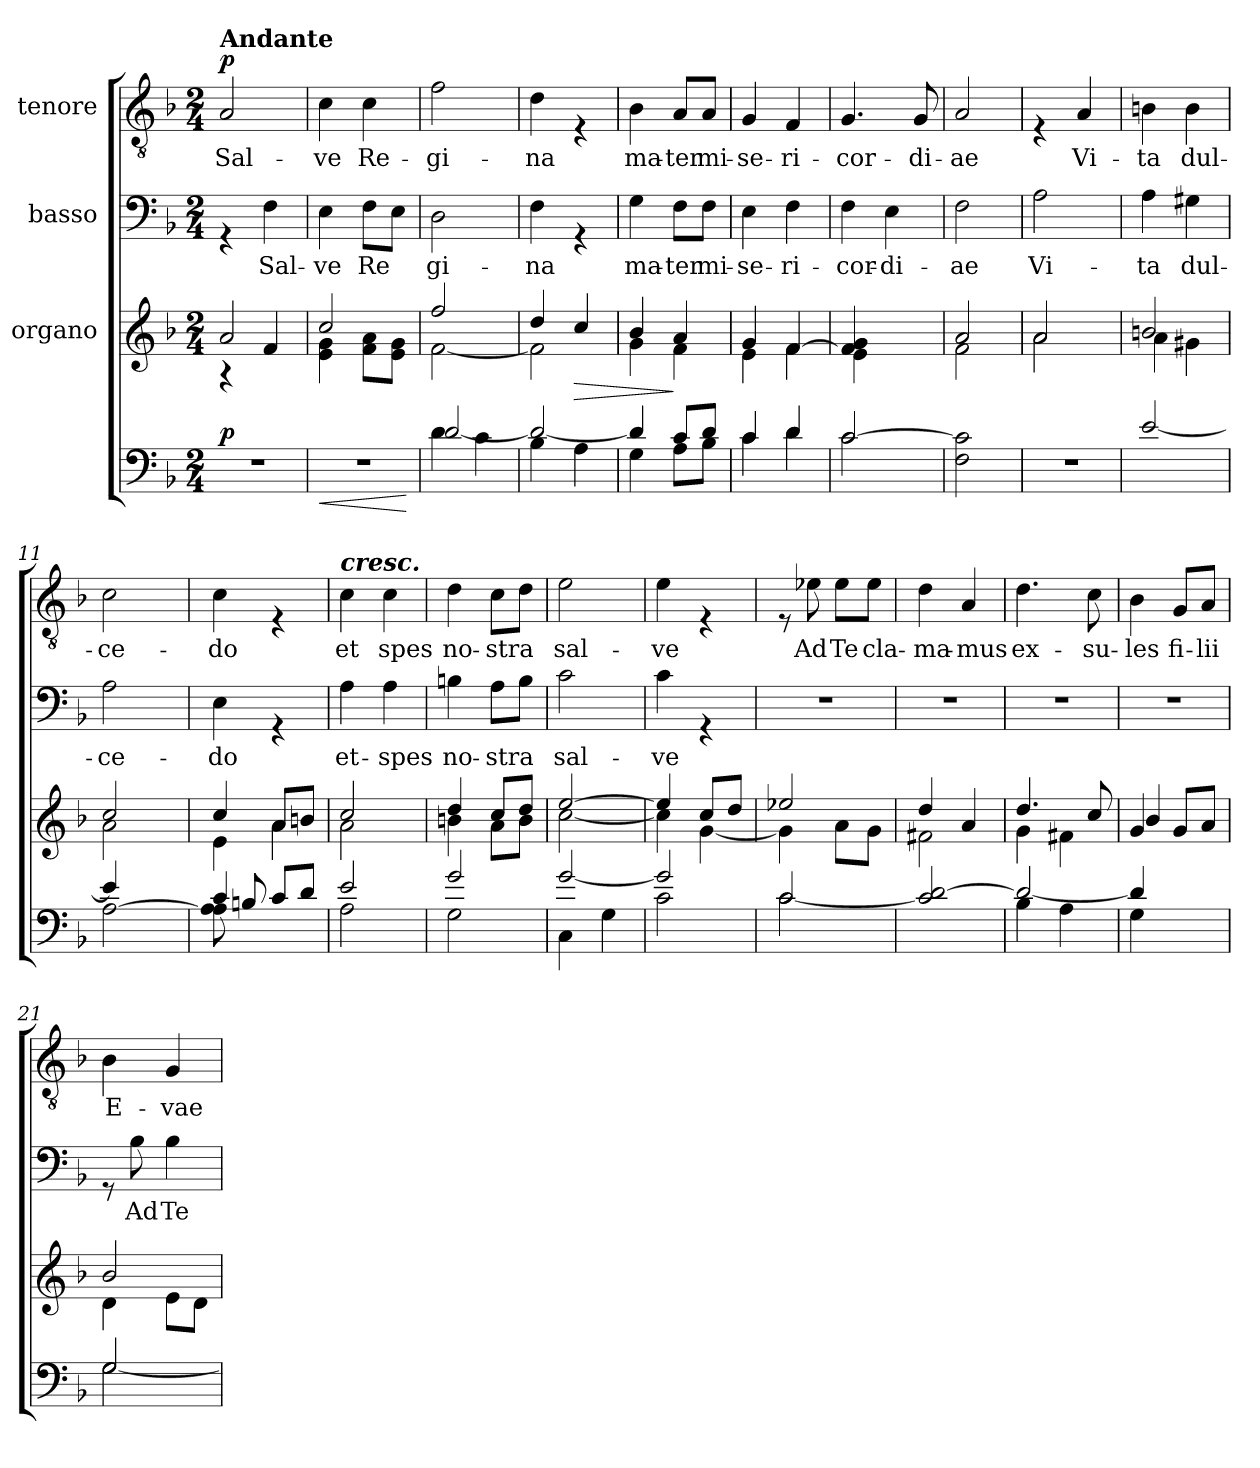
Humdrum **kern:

**kern	**dynam	**kern	**dynam	**kern	**text	**kern	**text	**dynam
*part4	*part4	*part3	*part3	*part2	*part2	*part1	*part1	*part1
*staff4	*staff4	*staff3	*staff3	*staff2	*staff2	*staff1	*staff1	*staff1
*	*	*I"organo	*	*I"basso	*	*I"tenore	*	*
*clefF4	*	*clefG2	*	*clefF4	*	*clefGv2	*	*
*k[b-]	*	*k[b-]	*	*k[b-]	*	*k[b-]	*	*
*F:	*	*F:	*	*F:	*	*F:	*	*
*M2/4	*	*M2/4	*	*M2/4	*	*M2/4	*	*
=1	=1	=1	=1	=1	=1	=1	=1	=1
*	*	*^	*	*	*	*	*	*
!	!	!	!	!	!	!	!LO:TX:a:B:t=Andante	!	!
!	!LO:DY:a	!	!	!	!	!	!	!LO:LY:b	!LO:DY:a
2r	p	4rA	2a/	.	4rGG	.	2A/	Sal-	p
!	!	!	!	!	!	!LO:LY:b	!	!	!
.	.	4f/	.	.	4F\	Sal-	.	.	.
=2	=2	=2	=2	=2	=2	=2	=2	=2	=2
!	!LO:HP:b	!	!	!	!	!LO:LY:b	!	!LO:LY:b	!
2r	<	4e\ 4g\	2cc/	.	4E\	-ve	4c\	-ve	.
!	!	!	!	!	!	!LO:LY:b	!	!LO:LY:b	!
.	.	8f\ 8a\L	.	.	8F\L	Re	4c\	Re-	.
.	.	8e\ 8g\J	.	.	8E\J	.	.	.	.
*	*	*v	*v	*	*	*	*	*	*
.	[	.	.	.	.	.	.	.
=3	=3	=3	=3	=3	=3	=3	=3	=3
*^	*	*^	*	*	*	*	*	*
!	!	!	!	!	!	!	!LO:LY:b	!	!LO:LY:b	!
4d\	[<2d/	.	2ff/	[>2f\	.	2D\	gi-	2f\	-gi-	.
4c\	.	.	.	.	.	.	.	.	.	.
=4	=4	=4	=4	=4	=4	=4	=4	=4	=4	=4
!	!	!	!	!	!	!	!LO:LY:b	!	!LO:LY:b	!
4B-\	2d/_	.	4dd/	2f\]	.	4F\	-na	4d\	-na	.
!	!	!	!	!	!LO:HP:b	!	!	!	!	!
4A\	.	.	4cc/	.	>	4rGG	.	4rE	.	.
=5	=5	=5	=5	=5	=5	=5	=5	=5	=5	=5
!	!	!	!	!	!	!	!LO:LY:b	!	!LO:LY:b	!
4G\	4d/]	.	4b-/	4g\	.	4G\	ma-	4B-\	ma-	.
!	!	!	!	!	!	!	!LO:LY:b	!	!LO:LY:b	!
8A\L	8c/L	.	4a/	4f\	]	8F\L	-ter	8A/L	-ter	.
!	!	!	!	!	!	!	!LO:LY:b	!	!LO:LY:b	!
8B-\J	8d/J	.	.	.	.	8F\J	mi-	8A/J	mi-	.
!!LO:LB:g=z
=6	=6	=6	=6	=6	=6	=6	=6	=6	=6	=6
!	!	!	!	!	!	!	!LO:LY:b	!	!LO:LY:b	!
4c\	4c/	.	4g/	4e\	.	4E\	-se-	4G/	-se-	.
!	!	!	!	!	!	!	!LO:LY:b	!	!LO:LY:b	!
4d\	4d/	.	[<4f/	4f\	.	4F\	-ri-	4F/	-ri-	.
=7	=7	=7	=7	=7	=7	=7	=7	=7	=7	=7
!	!	!	!	!	!	!	!LO:LY:b	!	!LO:LY:b	!
[>2c\	2c/	.	4f/] 4g/	4e\	.	4F\	-cor-	4.G/	-cor-	.
!	!	!	!	!	!	!	!LO:LY:b	!	!	!
.	.	.	4ryy	4ryy	.	4E\	-di-	.	.	.
!	!	!	!	!	!	!	!	!	!LO:LY:b	!
.	.	.	.	.	.	.	.	8G/	-di-	.
*v	*v	*	*	*	*	*	*	*	*	*
=8	=8	=8	=8	=8	=8	=8	=8	=8	=8
!	!	!	!	!	!	!LO:LY:b	!	!LO:LY:b	!
2F\ 2c\]	.	2a/	2f\	.	2F\	-ae	2A/	-ae	.
=9	=9	=9	=9	=9	=9	=9	=9	=9	=9
!	!	!	!	!	!	!LO:LY:b	!	!	!
2r	.	2a/	2a\	.	2A\	Vi-	4rE	.	.
!	!	!	!	!	!	!	!	!LO:LY:b	!
.	.	.	.	.	.	.	4A/	Vi-	.
=10	=10	=10	=10	=10	=10	=10	=10	=10	=10
!	!	!	!	!	!	!LO:LY:b	!	!LO:LY:b	!
[<2e/	.	2bn/	4a\	.	4A\	-ta	4Bn\	-ta	.
!	!	!	!	!	!	!LO:LY:b	!	!LO:LY:b	!
.	.	.	4g#X\	.	4G#X\	dul-	4B\	dul-	.
!!LO:LB:g=z
=11	=11	=11	=11	=11	=11	=11	=11	=11	=11
*^	*	*	*	*	*	*	*	*	*
!	!	!	!	!	!	!	!LO:LY:b	!	!LO:LY:b	!
[>2A\	4e/]	.	2cc/	2a\	.	2A\	-ce-	2c\	-ce-	.
.	4ryy	.	.	.	.	.	.	.	.	.
=12	=12	=12	=12	=12	=12	=12	=12	=12	=12	=12
!	!	!	!	!	!	!	!LO:LY:b	!	!LO:LY:b	!
8A\] 8A\	4c/	.	4cc/	4e\	.	4E\	-do	4c\	-do	.
8Bn/	.	.	.	.	.	.	.	.	.	.
8c/L	4ryy	.	8a/L	4a\	.	4rGG	.	4rE	.	.
8d/J	.	.	8bn/J	.	.	.	.	.	.	.
=13	=13	=13	=13	=13	=13	=13	=13	=13	=13	=13
!	!	!	!	!	!	!	!	!LO:TX:a:Bi:t=cresc.	!	!
!	!	!	!	!	!	!	!LO:LY:b	!	!LO:LY:b	!
2A\	2e/	.	2cc/	2a\	.	4A\	et-	4c\	et	.
!	!	!	!	!	!	!	!LO:LY:b	!	!LO:LY:b	!
.	.	.	.	.	.	4A\	-spes	4c\	spes	.
=14	=14	=14	=14	=14	=14	=14	=14	=14	=14	=14
!	!	!	!	!	!	!	!LO:LY:b	!	!LO:LY:b	!
2G\	2g/	.	4dd/	4bn\	.	4Bn\	no-	4d\	no-	.
!	!	!	!	!	!	!	!LO:LY:b	!	!LO:LY:b	!
.	.	.	8cc/L	8a\L	.	8A\L	-stra	8c\L	-stra	.
.	.	.	8dd/J	8b\J	.	8B\J	.	8d\J	.	.
=15	=15	=15	=15	=15	=15	=15	=15	=15	=15	=15
!	!	!	!	!	!	!	!LO:LY:b	!	!LO:LY:b	!
4C\	[<2g/	.	[<2ee/	[>2cc\	.	2c\	sal-	2e\	sal-	.
4G\	.	.	.	.	.	.	.	.	.	.
!!LO:PB:g=z
=16	=16	=16	=16	=16	=16	=16	=16	=16	=16	=16
!	!	!	!	!	!	!	!LO:LY:b	!	!LO:LY:b	!
2c\	2g/]	.	4ee/]	4cc\]	.	4c\	-ve	4e\	-ve	.
.	.	.	8cc/L	[>4g\	.	4rGG	.	4rE	.	.
.	.	.	8dd/J	.	.	.	.	.	.	.
=17	=17	=17	=17	=17	=17	=17	=17	=17	=17	=17
2c\	[<2c/	.	2ee-X/	4g\]	.	2r	.	8rE	.	.
!	!	!	!	!	!	!	!	!	!LO:LY:b	!
.	.	.	.	.	.	.	.	8e-X\	Ad	.
!	!	!	!	!	!	!	!	!	!LO:LY:b	!
.	.	.	.	8a\L	.	.	.	8e-\L	Te	.
!	!	!	!	!	!	!	!	!	!LO:LY:b	!
.	.	.	.	8g\J	.	.	.	8e-\J	cla-	.
*v	*v	*	*	*	*	*	*	*	*	*
=18	=18	=18	=18	=18	=18	=18	=18	=18	=18
!	!	!	!	!	!	!	!	!LO:LY:b	!
2c/] [<2d/	.	4dd/	2f#X\	.	2r	.	4d\	-ma-	.
!	!	!	!	!	!	!	!	!LO:LY:b	!
.	.	4a/	.	.	.	.	4A/	-mus	.
=19	=19	=19	=19	=19	=19	=19	=19	=19	=19
*^	*	*	*	*	*	*	*	*	*
!	!	!	!	!	!	!	!	!	!LO:LY:b	!
4B-\	2d/_	.	4.dd/	4g\	.	2r	.	4.d\	ex-	.
4A\	.	.	.	4f#X\	.	.	.	.	.	.
!	!	!	!	!	!	!	!	!	!LO:LY:b	!
.	.	.	8cc/	.	.	.	.	8c\	-su-	.
=20	=20	=20	=20	=20	=20	=20	=20	=20	=20	=20
!	!	!	!	!	!	!	!	!	!LO:LY:b	!
4G\	4d/]	.	4g/	4b-/	.	2r	.	4B-\	-les	.
!	!	!	!	!	!	!	!	!	!LO:LY:b	!
4ryy	4ryy	.	4ryy	8g/L	.	.	.	8G/L	fi-	.
!	!	!	!	!	!	!	!	!	!LO:LY:b	!
.	.	.	.	8a/J	.	.	.	8A/J	-lii	.
!!LO:LB:g=z
=21	=21	=21	=21	=21	=21	=21	=21	=21	=21	=21
!	!	!	!	!	!	!	!	!	!LO:LY:b	!
2G\	[<2G/	.	2b-/	4d\	.	8rGG	.	4B-\	E-	.
!	!	!	!	!	!	!	!LO:LY:b	!	!	!
.	.	.	.	.	.	8B-\	Ad	.	.	.
!	!	!	!	!	!	!	!LO:LY:b	!	!LO:LY:b	!
.	.	.	.	8e\L	.	4B-\	Te	4G/	-vae	.
.	.	.	.	8d\J	.	.	.	.	.	.
*v	*v	*	*	*	*	*	*	*	*	*
*	*	*v	*v	*	*	*	*	*	*
=	=	=	=	=	=	=	=	=
*-	*-	*-	*-	*-	*-	*-	*-	*-
